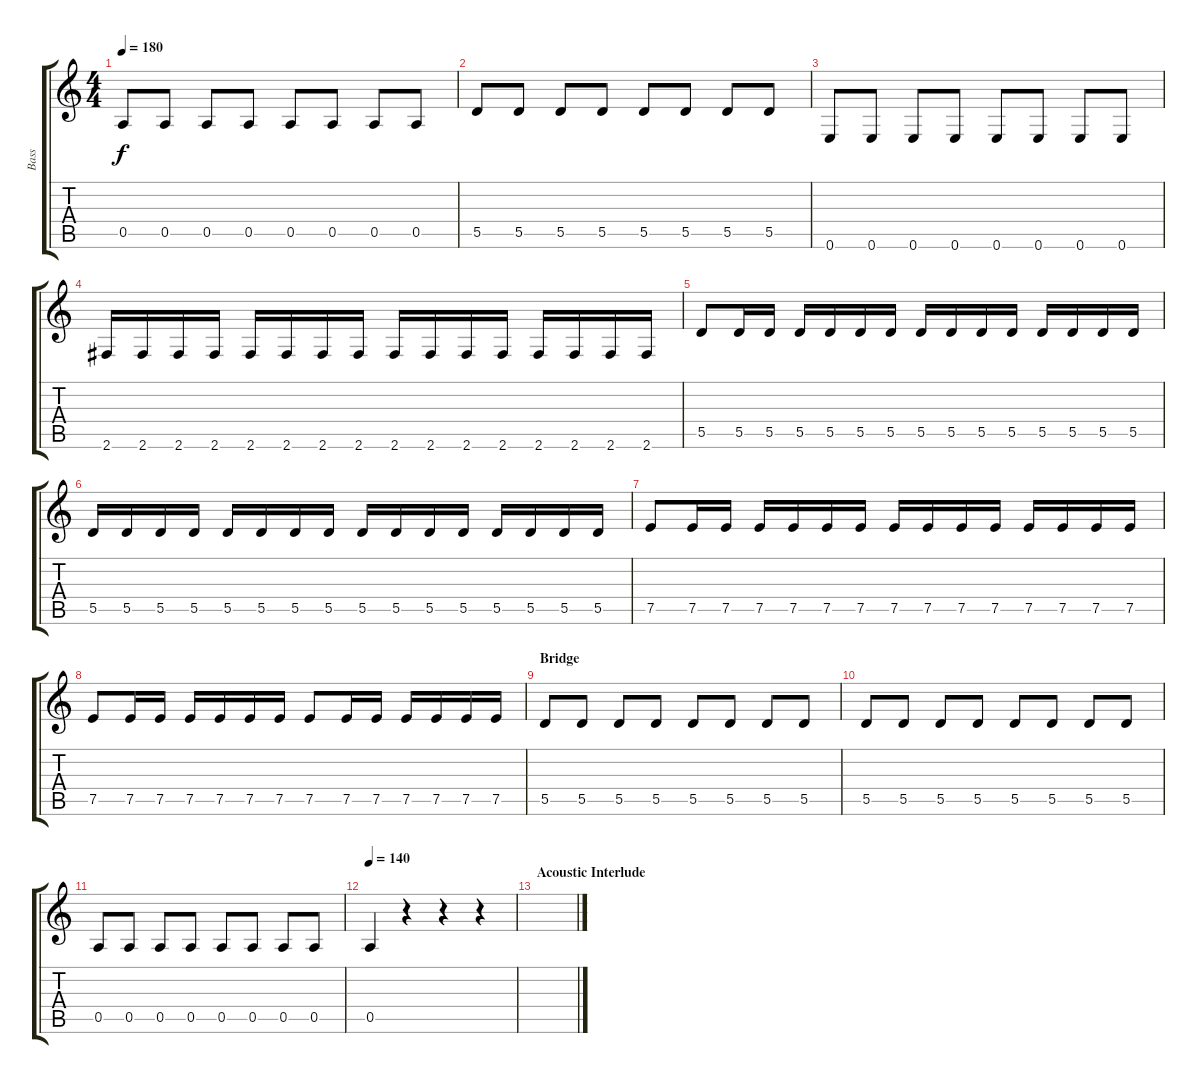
\track ("Bass" "Bass") {instrument electricbassfinger}
\staff {score tabs}
\tuning (E4 B3 G3 D3 A2 E2) {hide}
\ts (4 4)
\tempo 180
\clef g2
\ks c
0.5.8{dy f} 0.5.8 0.5.8 0.5.8 0.5.8 0.5.8 0.5.8 0.5.8 |
5.5.8 5.5.8 5.5.8 5.5.8 5.5.8 5.5.8 5.5.8 5.5.8 |
0.6.8 0.6.8 0.6.8 0.6.8 0.6.8 0.6.8 0.6.8 0.6.8 |
2.6.16 2.6.16 2.6.16 2.6.16 2.6.16 2.6.16 2.6.16 2.6.16 2.6.16 2.6.16 2.6.16 2.6.16 2.6.16 2.6.16 2.6.16 2.6.16 |
5.5.8 5.5.16 5.5.16 5.5.16 5.5.16 5.5.16 5.5.16 5.5.16 5.5.16 5.5.16 5.5.16 5.5.16 5.5.16 5.5.16 5.5.16 |
5.5.16 5.5.16 5.5.16 5.5.16 5.5.16 5.5.16 5.5.16 5.5.16 5.5.16 5.5.16 5.5.16 5.5.16 5.5.16 5.5.16 5.5.16 5.5.16 |
7.5.8 7.5.16 7.5.16 7.5.16 7.5.16 7.5.16 7.5.16 7.5.16 7.5.16 7.5.16 7.5.16 7.5.16 7.5.16 7.5.16 7.5.16 |
7.5.8 7.5.16 7.5.16 7.5.16 7.5.16 7.5.16 7.5.16 7.5.8 7.5.16 7.5.16 7.5.16 7.5.16 7.5.16 7.5.16 |
\section ("" "Bridge")
5.5.8 5.5.8 5.5.8 5.5.8 5.5.8 5.5.8 5.5.8 5.5.8 |
5.5.8 5.5.8 5.5.8 5.5.8 5.5.8 5.5.8 5.5.8 5.5.8 |
0.5.8 0.5.8 0.5.8 0.5.8 0.5.8 0.5.8 0.5.8 0.5.8 |
\tempo 140
0.5.4 r.4 r.4 r.4 |
\section ("" "Acoustic Interlude")
